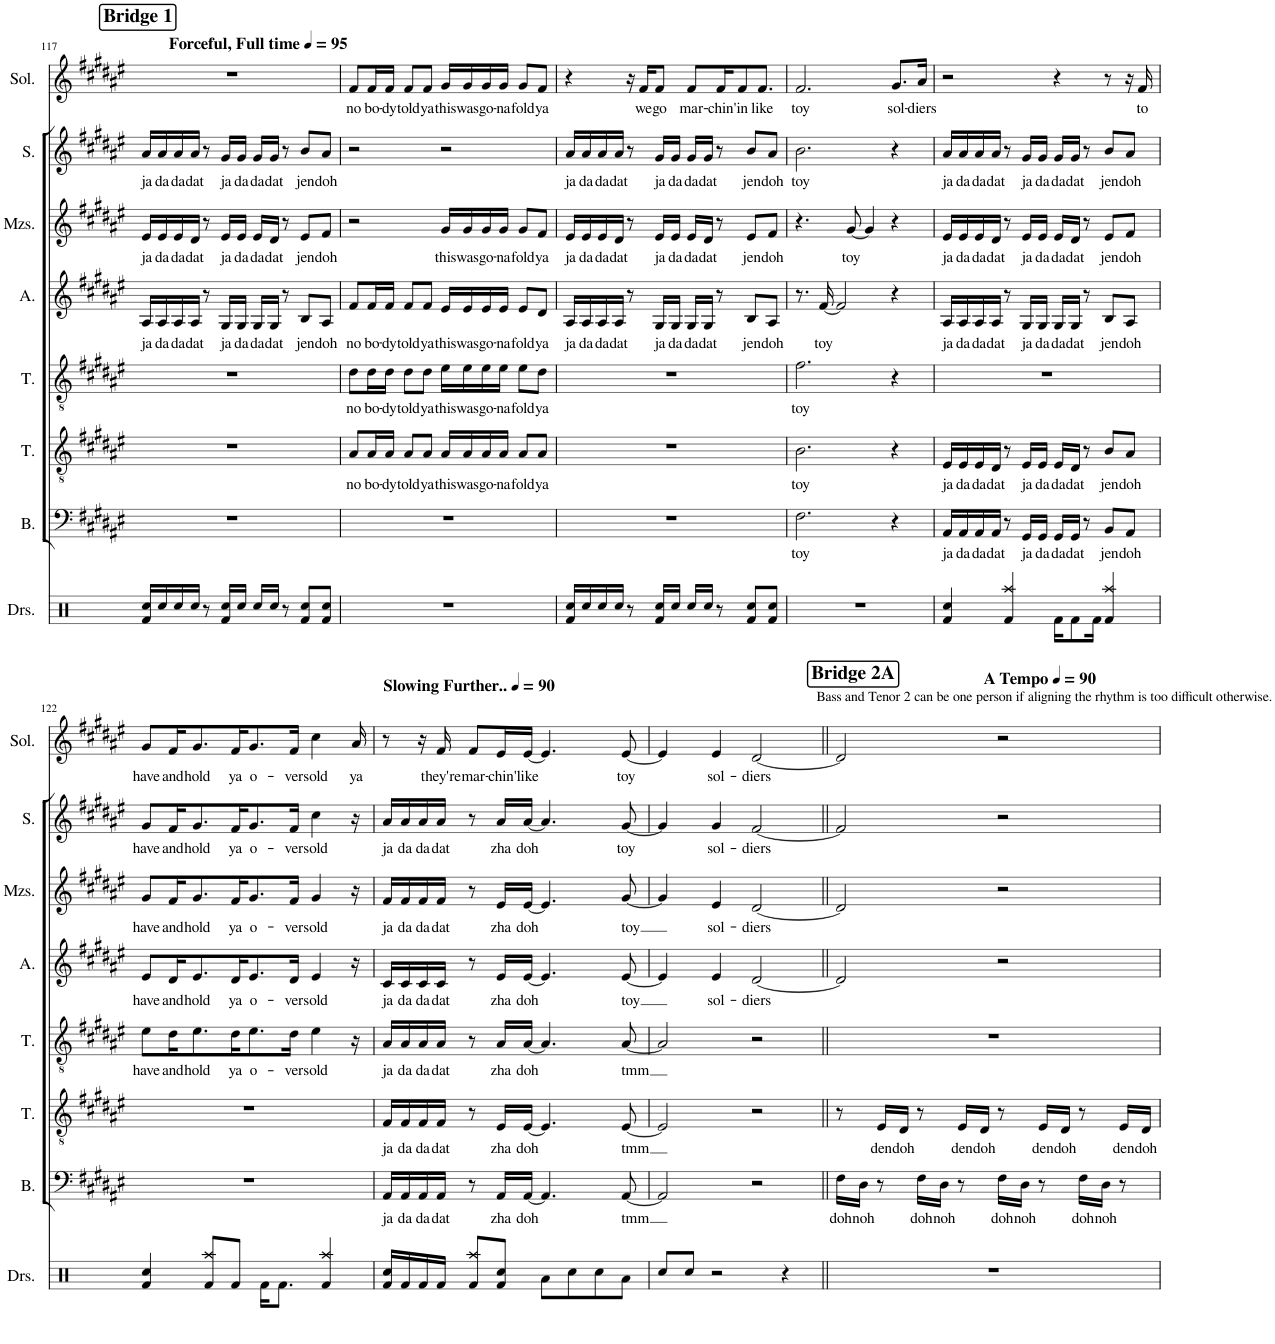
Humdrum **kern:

**kern	**text	**kern	**text	**kern	**text	**kern	**text	**kern	**text	**kern	**text	**kern	**text
*part7	*part7	*part6	*part6	*part5	*part5	*part4	*part4	*part3	*part3	*part2	*part2	*part1	*part1
*staff7	*staff7	*staff6	*staff6	*staff5	*staff5	*staff4	*staff4	*staff3	*staff3	*staff2	*staff2	*staff1	*staff1
*I"Bass	*	*I"Tenor	*	*I"Tenor	*	*I"Alto	*	*I"Mezzo-soprano	*	*I"Soprano	*	*I"Solo	*
*I'B.	*	*I'T.	*	*I'T.	*	*I'A.	*	*I'Mzs.	*	*I'S.	*	*I'Sol.	*
!!LO:PB:g=z
*clefF4	*	*clefGv2	*	*clefGv2	*	*clefG2	*	*clefG2	*	*clefG2	*	*clefG2	*
*k[f#c#g#d#a#e#]	*	*k[f#c#g#d#a#e#]	*	*k[f#c#g#d#a#e#]	*	*k[f#c#g#d#a#e#]	*	*k[f#c#g#d#a#e#]	*	*k[f#c#g#d#a#e#]	*	*k[f#c#g#d#a#e#]	*
*M4/4	*	*M4/4	*	*M4/4	*	*M4/4	*	*M4/4	*	*M4/4	*	*M4/4	*
*MM95	*	*MM95	*	*MM95	*	*MM95	*	*MM95	*	*MM95	*	*MM95	*
!!LO:REH:place=s1:a:B:cj:fs=14:t=Bridge 1
=117	=117	=117	=117	=117	=117	=117	=117	=117	=117	=117	=117	=117	=117
!	!	!	!	!	!	!	!	!	!	!	!	!LO:TX:a:B:t=Forceful, Full time	!
!	!	!	!	!	!	!	!LO:LY:b	!	!LO:LY:b	!	!LO:LY:b	!	!
1r	.	1r	.	1r	.	16A#/LL	ja	16e#/LL	ja	16a#/LL	ja	1r	.
!	!	!	!	!	!	!	!LO:LY:b	!	!LO:LY:b	!	!LO:LY:b	!	!
.	.	.	.	.	.	16A#/	da	16e#/	da	16a#/	da	.	.
!	!	!	!	!	!	!	!LO:LY:b	!	!LO:LY:b	!	!LO:LY:b	!	!
.	.	.	.	.	.	16A#/	da	16e#/	da	16a#/	da	.	.
!	!	!	!	!	!	!	!LO:LY:b	!	!LO:LY:b	!	!LO:LY:b	!	!
.	.	.	.	.	.	16A#/JJ	dat	16d#/JJ	dat	16a#/JJ	dat	.	.
.	.	.	.	.	.	8r	.	8r	.	8r	.	.	.
!	!	!	!	!	!	!	!LO:LY:b	!	!LO:LY:b	!	!LO:LY:b	!	!
.	.	.	.	.	.	16G#/LL	ja	16e#/LL	ja	16g#/LL	ja	.	.
!	!	!	!	!	!	!	!LO:LY:b	!	!LO:LY:b	!	!LO:LY:b	!	!
.	.	.	.	.	.	16G#/JJ	da	16e#/JJ	da	16g#/JJ	da	.	.
!	!	!	!	!	!	!	!LO:LY:b	!	!LO:LY:b	!	!LO:LY:b	!	!
.	.	.	.	.	.	16G#/LL	da	16e#/LL	da	16g#/LL	da	.	.
!	!	!	!	!	!	!	!LO:LY:b	!	!LO:LY:b	!	!LO:LY:b	!	!
.	.	.	.	.	.	16G#/JJ	dat	16d#/JJ	dat	16g#/JJ	dat	.	.
.	.	.	.	.	.	8r	.	8r	.	8r	.	.	.
!	!	!	!	!	!	!	!LO:LY:b	!	!LO:LY:b	!	!LO:LY:b	!	!
.	.	.	.	.	.	8B/L	jen	8e#/L	jen	8b/L	jen	.	.
!	!	!	!	!	!	!	!LO:LY:b	!	!LO:LY:b	!	!LO:LY:b	!	!
.	.	.	.	.	.	8A#/J	doh	8f#/J	doh	8a#/J	doh	.	.
=118	=118	=118	=118	=118	=118	=118	=118	=118	=118	=118	=118	=118	=118
!	!	!	!LO:LY:b	!	!LO:LY:b	!	!LO:LY:b	!	!	!	!	!	!LO:LY:b
1r	.	8A#/L	no	8d#\L	no	8f#/L	no	2r	.	2r	.	8f#/L	no
!	!	!	!LO:LY:b	!	!LO:LY:b	!	!LO:LY:b	!	!	!	!	!	!LO:LY:b
.	.	16A#/L	bo-	16d#\L	bo-	16f#/L	bo-	.	.	.	.	16f#/L	bo-
!	!	!	!LO:LY:b	!	!LO:LY:b	!	!LO:LY:b	!	!	!	!	!	!LO:LY:b
.	.	16A#/JJ	-dy	16d#\JJ	-dy	16f#/JJ	-dy	.	.	.	.	16f#/JJ	-dy
!	!	!	!LO:LY:b	!	!LO:LY:b	!	!LO:LY:b	!	!	!	!	!	!LO:LY:b
.	.	8A#/L	told	8d#\L	told	8f#/L	told	.	.	.	.	8f#/L	told
!	!	!	!LO:LY:b	!	!LO:LY:b	!	!LO:LY:b	!	!	!	!	!	!LO:LY:b
.	.	8A#/J	ya	8d#\J	ya	8f#/J	ya	.	.	.	.	8f#/J	ya
!	!	!	!LO:LY:b	!	!LO:LY:b	!	!LO:LY:b	!	!LO:LY:b	!	!	!	!LO:LY:b
.	.	16A#/LL	this	16e#\LL	this	16e#/LL	this	16g#/LL	this	2r	.	16g#/LL	this
!	!	!	!LO:LY:b	!	!LO:LY:b	!	!LO:LY:b	!	!LO:LY:b	!	!	!	!LO:LY:b
.	.	16A#/	was	16e#\	was	16e#/	was	16g#/	was	.	.	16g#/	was
!	!	!	!LO:LY:b	!	!LO:LY:b	!	!LO:LY:b	!	!LO:LY:b	!	!	!	!LO:LY:b
.	.	16A#/	go-	16e#\	go-	16e#/	go-	16g#/	go-	.	.	16g#/	go-
!	!	!	!LO:LY:b	!	!LO:LY:b	!	!LO:LY:b	!	!LO:LY:b	!	!	!	!LO:LY:b
.	.	16A#/JJ	-na	16e#\JJ	-na	16e#/JJ	-na	16g#/JJ	-na	.	.	16g#/JJ	-na
!	!	!	!LO:LY:b	!	!LO:LY:b	!	!LO:LY:b	!	!LO:LY:b	!	!	!	!LO:LY:b
.	.	8A#/L	fold	8e#\L	fold	8e#/L	fold	8g#/L	fold	.	.	8g#/L	fold
!	!	!	!LO:LY:b	!	!LO:LY:b	!	!LO:LY:b	!	!LO:LY:b	!	!	!	!LO:LY:b
.	.	8A#/J	ya	8d#\J	ya	8d#/J	ya	8f#/J	ya	.	.	8f#/J	ya
=119	=119	=119	=119	=119	=119	=119	=119	=119	=119	=119	=119	=119	=119
!	!	!	!	!	!	!	!LO:LY:b	!	!LO:LY:b	!	!LO:LY:b	!	!
1r	.	1r	.	1r	.	16A#/LL	ja	16e#/LL	ja	16a#/LL	ja	4r	.
!	!	!	!	!	!	!	!LO:LY:b	!	!LO:LY:b	!	!LO:LY:b	!	!
.	.	.	.	.	.	16A#/	da	16e#/	da	16a#/	da	.	.
!	!	!	!	!	!	!	!LO:LY:b	!	!LO:LY:b	!	!LO:LY:b	!	!
.	.	.	.	.	.	16A#/	da	16e#/	da	16a#/	da	.	.
!	!	!	!	!	!	!	!LO:LY:b	!	!LO:LY:b	!	!LO:LY:b	!	!
.	.	.	.	.	.	16A#/JJ	dat	16d#/JJ	dat	16a#/JJ	dat	.	.
.	.	.	.	.	.	8r	.	8r	.	8r	.	16r	.
!	!	!	!	!	!	!	!	!	!	!	!	!	!LO:LY:b
.	.	.	.	.	.	.	.	.	.	.	.	16f#/KL	we
!	!	!	!	!	!	!	!LO:LY:b	!	!LO:LY:b	!	!LO:LY:b	!	!LO:LY:b
.	.	.	.	.	.	16G#/LL	ja	16e#/LL	ja	16g#/LL	ja	8f#/J	go
!	!	!	!	!	!	!	!LO:LY:b	!	!LO:LY:b	!	!LO:LY:b	!	!
.	.	.	.	.	.	16G#/JJ	da	16e#/JJ	da	16g#/JJ	da	.	.
!	!	!	!	!	!	!	!LO:LY:b	!	!LO:LY:b	!	!LO:LY:b	!	!LO:LY:b
.	.	.	.	.	.	16G#/LL	da	16e#/LL	da	16g#/LL	da	8f#/L	mar-
!	!	!	!	!	!	!	!LO:LY:b	!	!LO:LY:b	!	!LO:LY:b	!	!
.	.	.	.	.	.	16G#/JJ	dat	16d#/JJ	dat	16g#/JJ	dat	.	.
!	!	!	!	!	!	!	!	!	!	!	!	!	!LO:LY:b
.	.	.	.	.	.	8r	.	8r	.	8r	.	16f#/K	-chin'
!	!	!	!	!	!	!	!	!	!	!	!	!	!LO:LY:b
.	.	.	.	.	.	.	.	.	.	.	.	8f#/	in
!	!	!	!	!	!	!	!LO:LY:b	!	!LO:LY:b	!	!LO:LY:b	!	!
.	.	.	.	.	.	8B/L	jen	8e#/L	jen	8b/L	jen	.	.
!	!	!	!	!	!	!	!	!	!	!	!	!	!LO:LY:b
.	.	.	.	.	.	.	.	.	.	.	.	8.f#/J	like
!	!	!	!	!	!	!	!LO:LY:b	!	!LO:LY:b	!	!LO:LY:b	!	!
.	.	.	.	.	.	8A#/J	doh	8f#/J	doh	8a#/J	doh	.	.
=120	=120	=120	=120	=120	=120	=120	=120	=120	=120	=120	=120	=120	=120
!	!LO:LY:b	!	!LO:LY:b	!	!LO:LY:b	!	!	!	!	!	!LO:LY:b	!	!LO:LY:b
2.F#\	toy	2.B\	toy	2.f#\	toy	8.r	.	4.r	.	2.b\	toy	2.f#/	toy
!	!	!	!	!	!	!	!LO:LY:b	!	!	!	!	!	!
.	.	.	.	.	.	[16f#/	toy	.	.	.	.	.	.
.	.	.	.	.	.	2f#/]	.	.	.	.	.	.	.
!	!	!	!	!	!	!	!	!	!LO:LY:b	!	!	!	!
.	.	.	.	.	.	.	.	[8g#/	toy	.	.	.	.
.	.	.	.	.	.	.	.	4g#/]	.	.	.	.	.
!	!	!	!	!	!	!	!	!	!	!	!	!	!LO:LY:b
4r	.	4r	.	4r	.	4r	.	4r	.	4r	.	8.g#/L	sol-
!	!	!	!	!	!	!	!	!	!	!	!	!	!LO:LY:b
.	.	.	.	.	.	.	.	.	.	.	.	16a#/Jk	-diers
=121	=121	=121	=121	=121	=121	=121	=121	=121	=121	=121	=121	=121	=121
!	!LO:LY:b	!	!LO:LY:b	!	!	!	!LO:LY:b	!	!LO:LY:b	!	!LO:LY:b	!	!
16AA#/LL	ja	16E#/LL	ja	1r	.	16A#/LL	ja	16e#/LL	ja	16a#/LL	ja	2r	.
!	!LO:LY:b	!	!LO:LY:b	!	!	!	!LO:LY:b	!	!LO:LY:b	!	!LO:LY:b	!	!
16AA#/	da	16E#/	da	.	.	16A#/	da	16e#/	da	16a#/	da	.	.
!	!LO:LY:b	!	!LO:LY:b	!	!	!	!LO:LY:b	!	!LO:LY:b	!	!LO:LY:b	!	!
16AA#/	da	16E#/	da	.	.	16A#/	da	16e#/	da	16a#/	da	.	.
!	!LO:LY:b	!	!LO:LY:b	!	!	!	!LO:LY:b	!	!LO:LY:b	!	!LO:LY:b	!	!
16AA#/JJ	dat	16D#/JJ	dat	.	.	16A#/JJ	dat	16d#/JJ	dat	16a#/JJ	dat	.	.
8r	.	8r	.	.	.	8r	.	8r	.	8r	.	.	.
!	!LO:LY:b	!	!LO:LY:b	!	!	!	!LO:LY:b	!	!LO:LY:b	!	!LO:LY:b	!	!
16GG#/LL	ja	16E#/LL	ja	.	.	16G#/LL	ja	16e#/LL	ja	16g#/LL	ja	.	.
!	!LO:LY:b	!	!LO:LY:b	!	!	!	!LO:LY:b	!	!LO:LY:b	!	!LO:LY:b	!	!
16GG#/JJ	da	16E#/JJ	da	.	.	16G#/JJ	da	16e#/JJ	da	16g#/JJ	da	.	.
!	!LO:LY:b	!	!LO:LY:b	!	!	!	!LO:LY:b	!	!LO:LY:b	!	!LO:LY:b	!	!
16GG#/LL	da	16E#/LL	da	.	.	16G#/LL	da	16e#/LL	da	16g#/LL	da	4r	.
!	!LO:LY:b	!	!LO:LY:b	!	!	!	!LO:LY:b	!	!LO:LY:b	!	!LO:LY:b	!	!
16GG#/JJ	dat	16D#/JJ	dat	.	.	16G#/JJ	dat	16d#/JJ	dat	16g#/JJ	dat	.	.
8r	.	8r	.	.	.	8r	.	8r	.	8r	.	.	.
!	!LO:LY:b	!	!LO:LY:b	!	!	!	!LO:LY:b	!	!LO:LY:b	!	!LO:LY:b	!	!
8BB/L	jen	8B/L	jen	.	.	8B/L	jen	8e#/L	jen	8b/L	jen	8r	.
!	!LO:LY:b	!	!LO:LY:b	!	!	!	!LO:LY:b	!	!LO:LY:b	!	!LO:LY:b	!	!
8AA#/J	doh	8A#/J	doh	.	.	8A#/J	doh	8f#/J	doh	8a#/J	doh	16r	.
!	!	!	!	!	!	!	!	!	!	!	!	!	!LO:LY:b
.	.	.	.	.	.	.	.	.	.	.	.	16f#/	to
!!LO:LB:g=z
=122	=122	=122	=122	=122	=122	=122	=122	=122	=122	=122	=122	=122	=122
!	!	!	!	!	!LO:LY:b	!	!LO:LY:b	!	!LO:LY:b	!	!LO:LY:b	!	!LO:LY:b
1r	.	1r	.	8e#\L	have	8e#/L	have	8g#/L	have	8g#/L	have	8g#/L	have
!	!	!	!	!	!LO:LY:b	!	!LO:LY:b	!	!LO:LY:b	!	!LO:LY:b	!	!LO:LY:b
.	.	.	.	16d#\K	and	16d#/K	and	16f#/K	and	16f#/K	and	16f#/K	and
!	!	!	!	!	!LO:LY:b	!	!LO:LY:b	!	!LO:LY:b	!	!LO:LY:b	!	!LO:LY:b
.	.	.	.	8.e#\	hold	8.e#/	hold	8.g#/	hold	8.g#/	hold	8.g#/	hold
!	!	!	!	!	!LO:LY:b	!	!LO:LY:b	!	!LO:LY:b	!	!LO:LY:b	!	!LO:LY:b
.	.	.	.	16d#\K	ya	16d#/K	ya	16f#/K	ya	16f#/K	ya	16f#/K	ya
!	!	!	!	!	!LO:LY:b	!	!LO:LY:b	!	!LO:LY:b	!	!LO:LY:b	!	!LO:LY:b
.	.	.	.	8.e#\	o-	8.e#/	o-	8.g#/	o-	8.g#/	o-	8.g#/	o-
!	!	!	!	!	!LO:LY:b	!	!LO:LY:b	!	!LO:LY:b	!	!LO:LY:b	!	!LO:LY:b
.	.	.	.	16d#\Jk	-ver	16d#/Jk	-ver	16f#/Jk	-ver	16f#/Jk	-ver	16f#/Jk	-ver
!	!	!	!	!	!LO:LY:b	!	!LO:LY:b	!	!LO:LY:b	!	!LO:LY:b	!	!LO:LY:b
.	.	.	.	4e#\	sold	4e#/	sold	4g#/	sold	4cc#\	sold	4cc#\	sold
!	!	!	!	!	!	!	!	!	!	!	!	!	!LO:LY:b
.	.	.	.	16r	.	16r	.	16r	.	16r	.	16a#/	ya
=123	=123	=123	=123	=123	=123	=123	=123	=123	=123	=123	=123	=123	=123
*	*	*	*	*	*	*	*	*	*	*	*	*MM90	*
!	!	!	!	!	!	!	!	!	!	!	!	!LO:TX:a:B:t=Slowing Further..	!
!	!LO:LY:b	!	!LO:LY:b	!	!LO:LY:b	!	!LO:LY:b	!	!LO:LY:b	!	!LO:LY:b	!	!
16AA#/LL	ja	16F#/LL	ja	16A#/LL	ja	16c#/LL	ja	16f#/LL	ja	16a#/LL	ja	8r	.
!	!LO:LY:b	!	!LO:LY:b	!	!LO:LY:b	!	!LO:LY:b	!	!LO:LY:b	!	!LO:LY:b	!	!
16AA#/	da	16F#/	da	16A#/	da	16c#/	da	16f#/	da	16a#/	da	.	.
!	!LO:LY:b	!	!LO:LY:b	!	!LO:LY:b	!	!LO:LY:b	!	!LO:LY:b	!	!LO:LY:b	!	!
16AA#/	da	16F#/	da	16A#/	da	16c#/	da	16f#/	da	16a#/	da	16r	.
!	!LO:LY:b	!	!LO:LY:b	!	!LO:LY:b	!	!LO:LY:b	!	!LO:LY:b	!	!LO:LY:b	!	!LO:LY:b
16AA#/JJ	dat	16F#/JJ	dat	16A#/JJ	dat	16c#/JJ	dat	16f#/JJ	dat	16a#/JJ	dat	16f#/	they're
!	!	!	!	!	!	!	!	!	!	!	!	!	!LO:LY:b
8r	.	8r	.	8r	.	8r	.	8r	.	8r	.	8f#/L	mar-
!	!LO:LY:b	!	!LO:LY:b	!	!LO:LY:b	!	!LO:LY:b	!	!LO:LY:b	!	!LO:LY:b	!	!LO:LY:b
16AA#/LL	zha	16E#/LL	zha	16A#/LL	zha	16e#/LL	zha	16e#/LL	zha	16a#/LL	zha	16e#/L	-chin'
!	!LO:LY:b	!	!LO:LY:b	!	!LO:LY:b	!	!LO:LY:b	!	!LO:LY:b	!	!LO:LY:b	!	!LO:LY:b
[16AA#/JJ	doh	[16E#/JJ	doh	[16A#/JJ	doh	[16e#/JJ	doh	[16e#/JJ	doh	[16a#/JJ	doh	[16e#/JJ	like
4.AA#/]	.	4.E#/]	.	4.A#/]	.	4.e#/]	.	4.e#/]	.	4.a#/]	.	4.e#/]	.
!	!LO:LY:b	!	!LO:LY:b	!	!LO:LY:b	!	!LO:LY:b	!	!LO:LY:b	!	!LO:LY:b	!	!LO:LY:b
[8AA#/	tmm	[8E#/	tmm	[8A#/	tmm	[8e#/	toy	[8g#/	toy	[8g#/	toy	[8e#/	toy
=124	=124	=124	=124	=124	=124	=124	=124	=124	=124	=124	=124	=124	=124
2AA#/]	.	2E#/]	.	2A#/]	.	4e#/]	.	4g#/]	.	4g#/]	.	4e#/]	.
!	!	!	!	!	!	!	!LO:LY:b	!	!LO:LY:b	!	!LO:LY:b	!	!LO:LY:b
.	.	.	.	.	.	4e#/	sol-	4e#/	sol-	4g#/	sol-	4e#/	sol-
!	!	!	!	!	!	!	!LO:LY:b	!	!LO:LY:b	!	!LO:LY:b	!	!LO:LY:b
2r	.	2r	.	2r	.	[2d#/	-diers	[2d#/	-diers	[2f#/	-diers	[2d#/	-diers
=125||	=125||	=125||	=125||	=125||	=125||	=125||	=125||	=125||	=125||	=125||	=125||	=125||	=125||
!!LO:REH:place=s1:a:B:cj:fs=14:t=Bridge 2A
*	*	*	*	*	*	*	*	*	*	*	*	*MM90	*
!	!	!	!	!	!	!	!	!	!	!	!	!LO:TX:a:B:t=A Tempo	!
!	!LO:LY:b	!	!	!	!	!	!	!	!	!	!	!	!
16F#\LL	doh	8r	.	1r	.	2d#/]	.	2d#/]	.	2f#/]	.	2d#/]	.
!	!LO:LY:b	!	!	!	!	!	!	!	!	!	!	!	!
16D#\JJ	noh	.	.	.	.	.	.	.	.	.	.	.	.
!	!	!	!LO:LY:b	!	!	!	!	!	!	!	!	!	!
8r	.	16E#/LL	den	.	.	.	.	.	.	.	.	.	.
!	!	!	!LO:LY:b	!	!	!	!	!	!	!	!	!	!
.	.	16D#/JJ	doh	.	.	.	.	.	.	.	.	.	.
!	!LO:LY:b	!	!	!	!	!	!	!	!	!	!	!	!
16F#\LL	doh	8r	.	.	.	.	.	.	.	.	.	.	.
!	!LO:LY:b	!	!	!	!	!	!	!	!	!	!	!	!
16D#\JJ	noh	.	.	.	.	.	.	.	.	.	.	.	.
!	!	!	!LO:LY:b	!	!	!	!	!	!	!	!	!	!
8r	.	16E#/LL	den	.	.	.	.	.	.	.	.	.	.
!	!	!	!LO:LY:b	!	!	!	!	!	!	!	!	!	!
.	.	16D#/JJ	doh	.	.	.	.	.	.	.	.	.	.
!	!	!	!	!	!	!	!	!	!	!	!	!LO:TX:a:t=Bass and Tenor 2 can be one person if aligning the rhythm is too difficult otherwise.	!
!	!LO:LY:b	!	!	!	!	!	!	!	!	!	!	!	!
16F#\LL	doh	8r	.	.	.	2r	.	2r	.	2r	.	2r	.
!	!LO:LY:b	!	!	!	!	!	!	!	!	!	!	!	!
16D#\JJ	noh	.	.	.	.	.	.	.	.	.	.	.	.
!	!	!	!LO:LY:b	!	!	!	!	!	!	!	!	!	!
8r	.	16E#/LL	den	.	.	.	.	.	.	.	.	.	.
!	!	!	!LO:LY:b	!	!	!	!	!	!	!	!	!	!
.	.	16D#/JJ	doh	.	.	.	.	.	.	.	.	.	.
!	!LO:LY:b	!	!	!	!	!	!	!	!	!	!	!	!
16F#\LL	doh	8r	.	.	.	.	.	.	.	.	.	.	.
!	!LO:LY:b	!	!	!	!	!	!	!	!	!	!	!	!
16D#\JJ	noh	.	.	.	.	.	.	.	.	.	.	.	.
!	!	!	!LO:LY:b	!	!	!	!	!	!	!	!	!	!
8r	.	16E#/LL	den	.	.	.	.	.	.	.	.	.	.
!	!	!	!LO:LY:b	!	!	!	!	!	!	!	!	!	!
.	.	16D#/JJ	doh	.	.	.	.	.	.	.	.	.	.
=	=	=	=	=	=	=	=	=	=	=	=	=	=
*-	*-	*-	*-	*-	*-	*-	*-	*-	*-	*-	*-	*-	*-
